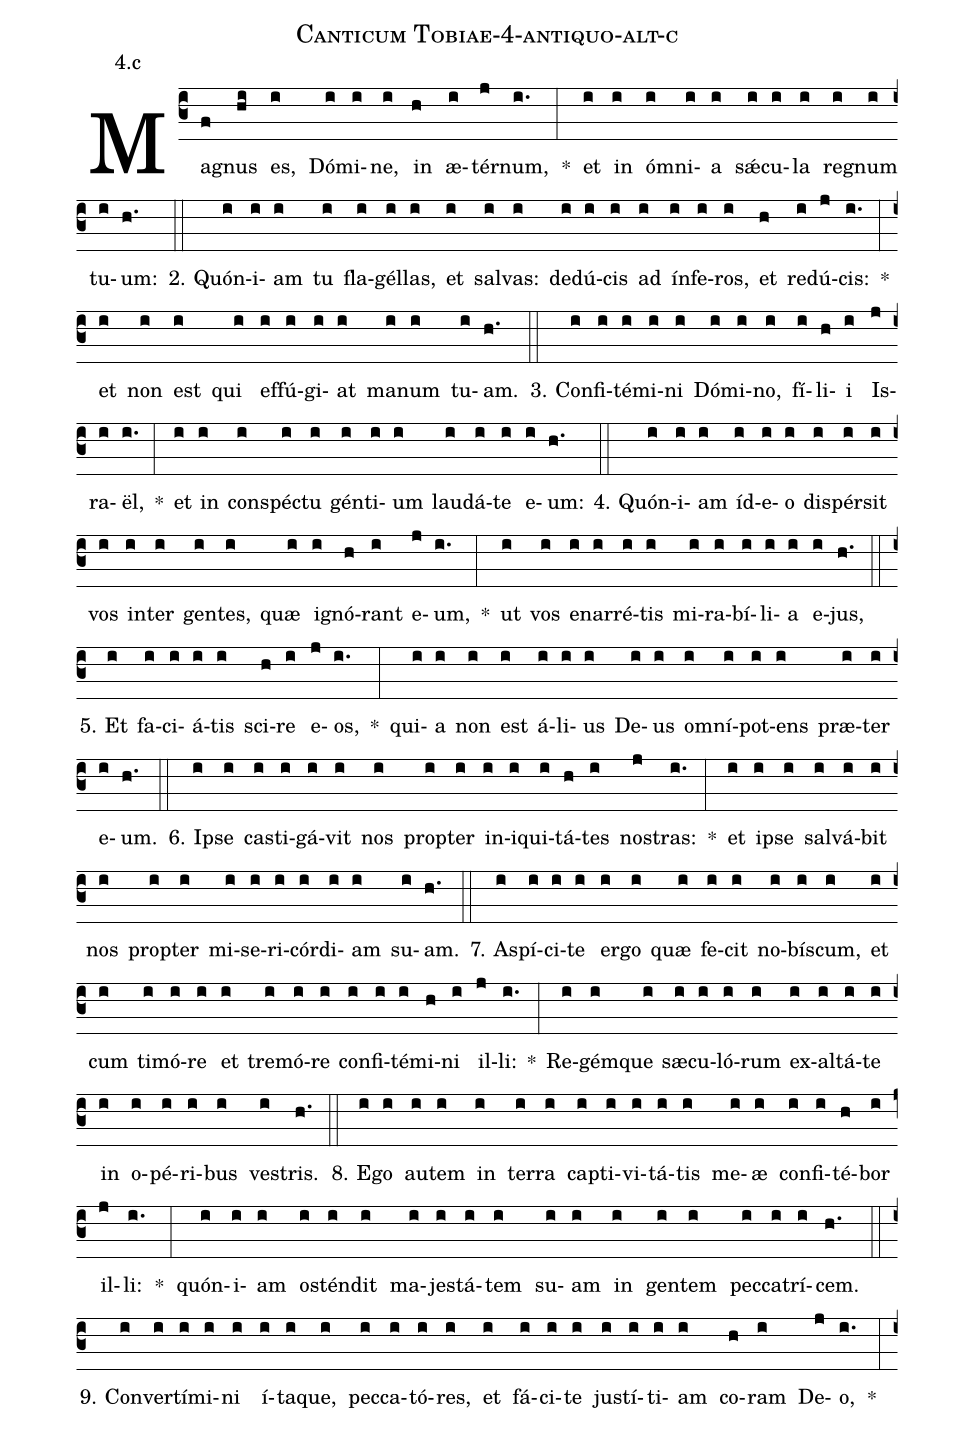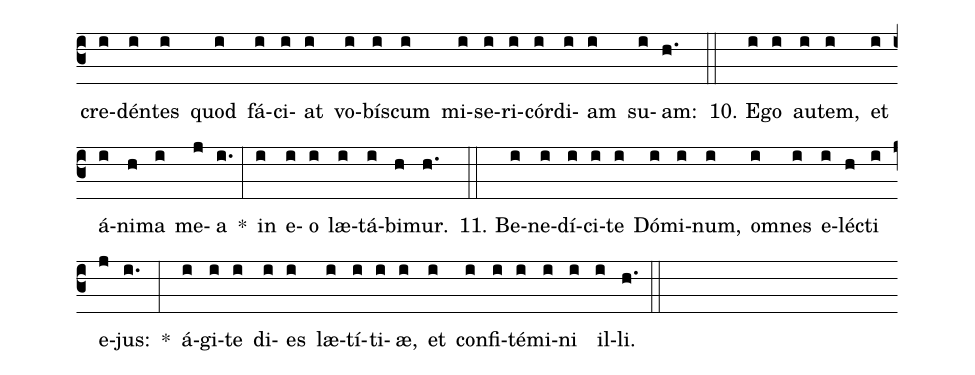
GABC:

name: Canticum Tobiae-4-antiquo-alt-c;
annotation: 4.c;
%%
(c3)Ma(f)gnus(hi) es,(i) Dó(i)mi(i)ne,(i) in(h) æ(i)tér(j)num,(i.) *(:) et(i) in(i) óm(i)ni(i)a(i) sǽ(i)cu(i)la(i) re(i)gnum(i) tu(i)um:(h.) (::)
2. Quón(i)i(i)am(i) tu(i) fla(i)gél(i)las,(i) et(i) sal(i)vas:(i) de(i)dú(i)cis(i) ad(i) ín(i)fe(i)ros,(i) et(h) re(i)dú(j)cis:(i.) *(:) et(i) non(i) est(i) qui(i) ef(i)fú(i)gi(i)at(i) ma(i)num(i) tu(i)am.(h.) (::)
3. Con(i)fi(i)té(i)mi(i)ni(i) Dó(i)mi(i)no,(i) fí(i)li(h)i(i) Is(j)ra(i)ël,(i.) *(:) et(i) in(i) con(i)spéc(i)tu(i) gén(i)ti(i)um(i) lau(i)dá(i)te(i) e(i)um:(h.) (::)
4. Quón(i)i(i)am(i) íd(i)e(i)o(i) di(i)spér(i)sit(i) vos(i) in(i)ter(i) gen(i)tes,(i) quæ(i) i(i)gnó(h)rant(i) e(j)um,(i.) *(:) ut(i) vos(i) e(i)nar(i)ré(i)tis(i) mi(i)ra(i)bí(i)li(i)a(i) e(i)jus,(h.) (::)
5. Et(i) fa(i)ci(i)á(i)tis(i) sci(h)re(i) e(j)os,(i.) *(:) qui(i)a(i) non(i) est(i) á(i)li(i)us(i) De(i)us(i) om(i)ní(i)pot(i)ens(i) præ(i)ter(i) e(i)um.(h.) (::)
6. Ip(i)se(i) cas(i)ti(i)gá(i)vit(i) nos(i) prop(i)ter(i) in(i)i(i)qui(i)tá(h)tes(i) nos(j)tras:(i.) *(:) et(i) ip(i)se(i) sal(i)vá(i)bit(i) nos(i) prop(i)ter(i) mi(i)se(i)ri(i)cór(i)di(i)am(i) su(i)am.(h.) (::)
7. A(i)spí(i)ci(i)te(i) er(i)go(i) quæ(i) fe(i)cit(i) no(i)bís(i)cum,(i) et(i) cum(i) ti(i)mó(i)re(i) et(i) tre(i)mó(i)re(i) con(i)fi(i)té(i)mi(h)ni(i) il(j)li:(i.) *(:) Re(i)gém(i)que(i) sæ(i)cu(i)ló(i)rum(i) ex(i)al(i)tá(i)te(i) in(i) o(i)pé(i)ri(i)bus(i) ves(i)tris.(h.) (::)
8. E(i)go(i) au(i)tem(i) in(i) ter(i)ra(i) cap(i)ti(i)vi(i)tá(i)tis(i) me(i)æ(i) con(i)fi(i)té(h)bor(i) il(j)li:(i.) *(:) quón(i)i(i)am(i) os(i)tén(i)dit(i) ma(i)jes(i)tá(i)tem(i) su(i)am(i) in(i) gen(i)tem(i) pec(i)ca(i)trí(i)cem.(h.) (::)
9. Con(i)ver(i)tí(i)mi(i)ni(i) í(i)ta(i)que,(i) pec(i)ca(i)tó(i)res,(i) et(i) fá(i)ci(i)te(i) jus(i)tí(i)ti(i)am(i) co(h)ram(i) De(j)o,(i.) *(:) cre(i)dén(i)tes(i) quod(i) fá(i)ci(i)at(i) vo(i)bís(i)cum(i) mi(i)se(i)ri(i)cór(i)di(i)am(i) su(i)am:(h.) (::)
10. E(i)go(i) au(i)tem,(i) et(i) á(i)ni(h)ma(i) me(j)a(i.) *(:) in(i) e(i)o(i) læ(i)tá(i)bi(h)mur.(h.) (::)
11. Be(i)ne(i)dí(i)ci(i)te(i) Dó(i)mi(i)num,(i) om(i)nes(i) e(i)léc(h)ti(i) e(j)jus:(i.) *(:) á(i)gi(i)te(i) di(i)es(i) læ(i)tí(i)ti(i)æ,(i) et(i) con(i)fi(i)té(i)mi(i)ni(i) il(i)li.(h.) (::)
